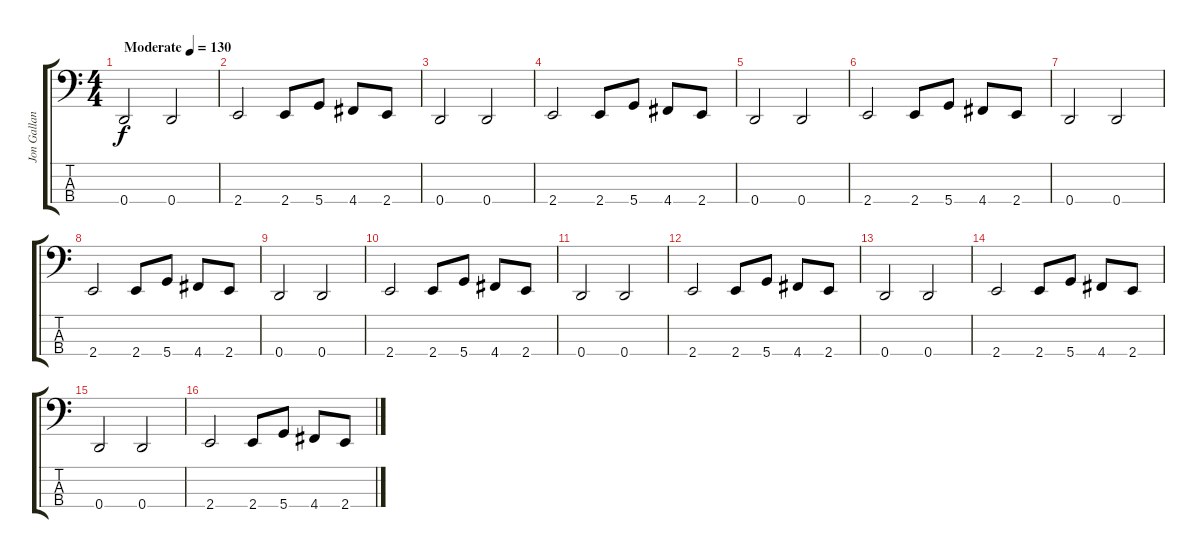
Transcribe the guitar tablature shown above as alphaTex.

\track ("Jon Gallant" "Jon Gallan") {instrument electricbassfinger}
\staff {score tabs}
\tuning (G2 D2 A1 D1) {hide}
\ts (4 4)
\tempo (130 "Moderate")
\clef f4
\ks c
0.4.2{dy f instrument electricbassfinger} 0.4.2 |
2.4.2 2.4.8 5.4.8 4.4.8 2.4.8 |
0.4.2 0.4.2 |
2.4.2 2.4.8 5.4.8 4.4.8 2.4.8 |
0.4.2 0.4.2 |
2.4.2 2.4.8 5.4.8 4.4.8 2.4.8 |
0.4.2 0.4.2 |
2.4.2 2.4.8 5.4.8 4.4.8 2.4.8 |
0.4.2 0.4.2 |
2.4.2 2.4.8 5.4.8 4.4.8 2.4.8 |
0.4.2 0.4.2 |
2.4.2 2.4.8 5.4.8 4.4.8 2.4.8 |
0.4.2 0.4.2 |
2.4.2 2.4.8 5.4.8 4.4.8 2.4.8 |
0.4.2 0.4.2 |
2.4.2 2.4.8 5.4.8 4.4.8 2.4.8
